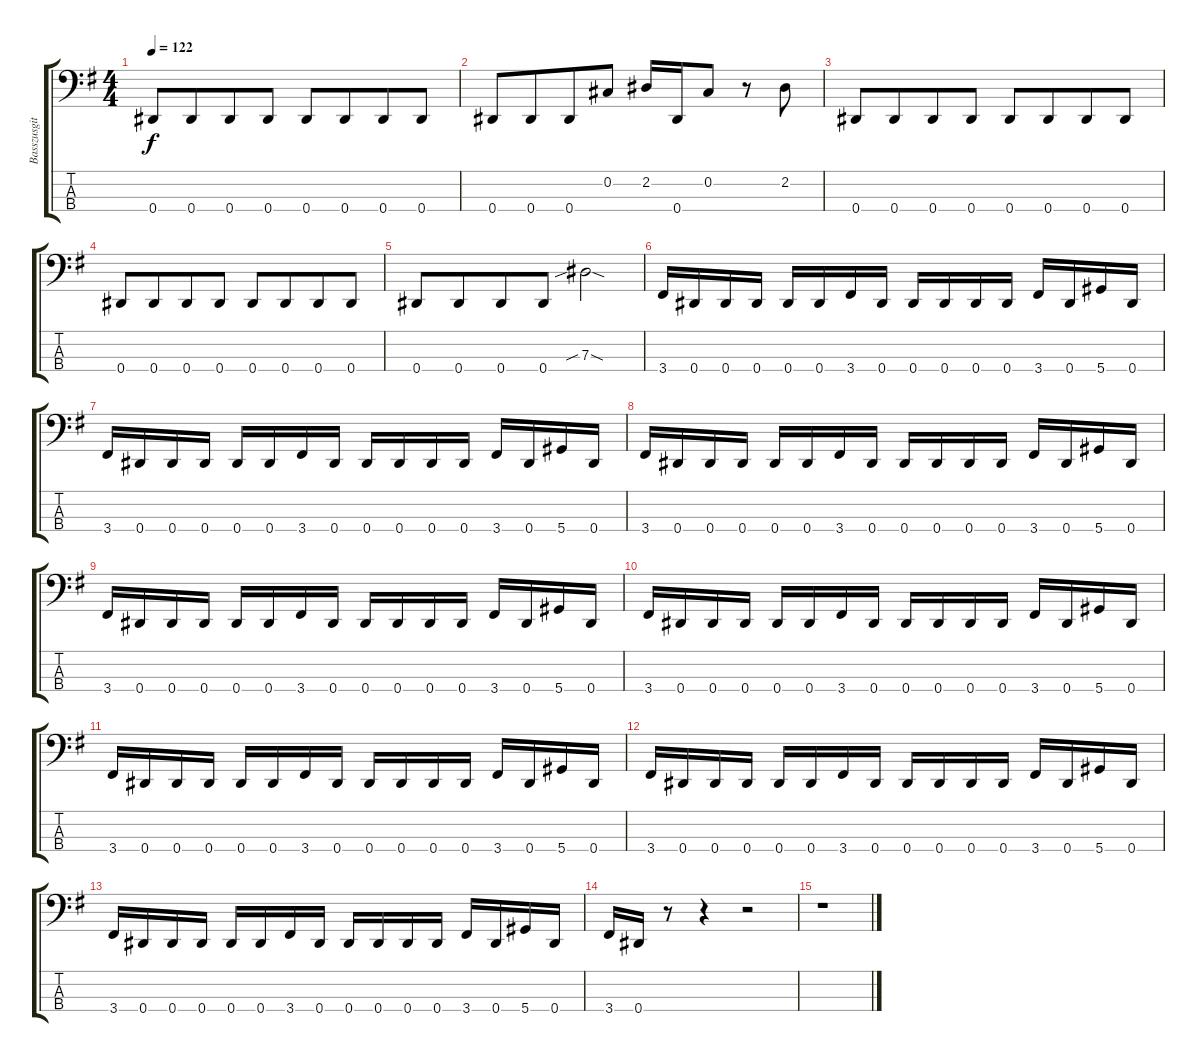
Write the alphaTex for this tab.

\track ("Basszusgitár (Barry Sparks)" "Basszusgit") {instrument electricbassfinger}
\staff {score tabs}
\tuning (Gb2 Db2 Ab1 Eb1) {hide}
\ts (4 4)
\tempo 122
\clef f4
\ks g
0.4.8{dy f} 0.4.8{beam merge} 0.4.8 0.4.8 0.4.8 0.4.8{beam merge} 0.4.8 0.4.8 |
0.4.8 0.4.8{beam merge} 0.4.8 0.2.8 2.2.16 0.4.16 0.2.8 r.8 2.2.8 |
0.4.8 0.4.8{beam merge} 0.4.8 0.4.8 0.4.8 0.4.8{beam merge} 0.4.8 0.4.8 |
0.4.8 0.4.8{beam merge} 0.4.8 0.4.8 0.4.8 0.4.8{beam merge} 0.4.8 0.4.8 |
0.4.8 0.4.8{beam merge} 0.4.8 0.4.8 7.3{sib sod}.2 |
3.4.16 0.4.16 0.4.16 0.4.16 0.4.16 0.4.16 3.4.16 0.4.16 0.4.16 0.4.16 0.4.16 0.4.16 3.4.16 0.4.16 5.4.16 0.4.16 |
3.4.16 0.4.16 0.4.16 0.4.16 0.4.16 0.4.16 3.4.16 0.4.16 0.4.16 0.4.16 0.4.16 0.4.16 3.4.16 0.4.16 5.4.16 0.4.16 |
3.4.16 0.4.16 0.4.16 0.4.16 0.4.16 0.4.16 3.4.16 0.4.16 0.4.16 0.4.16 0.4.16 0.4.16 3.4.16 0.4.16 5.4.16 0.4.16 |
3.4.16 0.4.16 0.4.16 0.4.16 0.4.16 0.4.16 3.4.16 0.4.16 0.4.16 0.4.16 0.4.16 0.4.16 3.4.16 0.4.16 5.4.16 0.4.16 |
3.4.16 0.4.16 0.4.16 0.4.16 0.4.16 0.4.16 3.4.16 0.4.16 0.4.16 0.4.16 0.4.16 0.4.16 3.4.16 0.4.16 5.4.16 0.4.16 |
3.4.16 0.4.16 0.4.16 0.4.16 0.4.16 0.4.16 3.4.16 0.4.16 0.4.16 0.4.16 0.4.16 0.4.16 3.4.16 0.4.16 5.4.16 0.4.16 |
3.4.16 0.4.16 0.4.16 0.4.16 0.4.16 0.4.16 3.4.16 0.4.16 0.4.16 0.4.16 0.4.16 0.4.16 3.4.16 0.4.16 5.4.16 0.4.16 |
3.4.16 0.4.16 0.4.16 0.4.16 0.4.16 0.4.16 3.4.16 0.4.16 0.4.16 0.4.16 0.4.16 0.4.16 3.4.16 0.4.16 5.4.16 0.4.16 |
3.4.16 0.4.16 r.8 r.4 r.2 |
r.1
